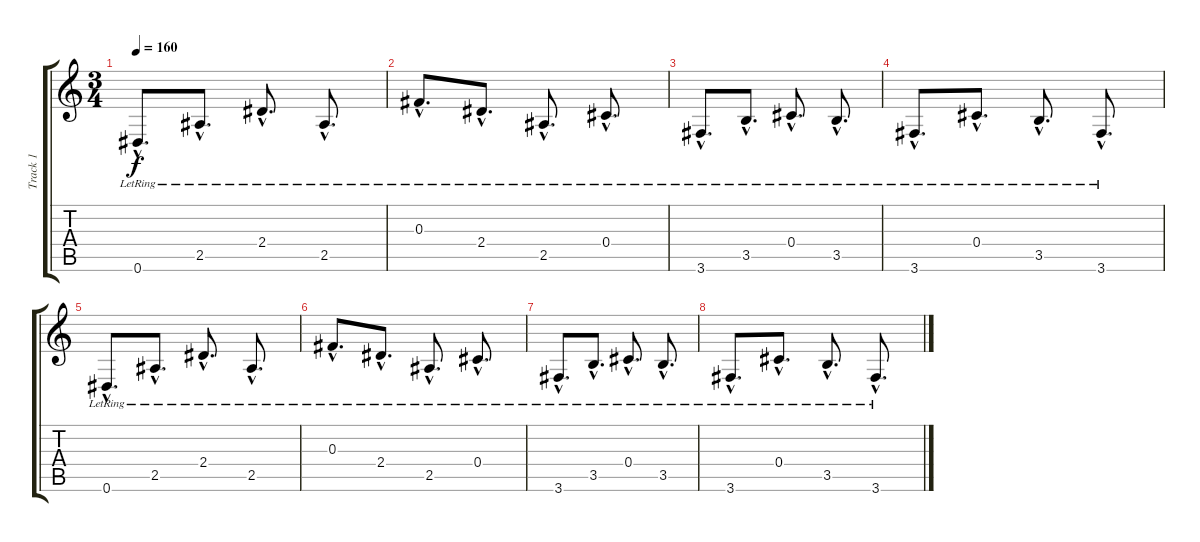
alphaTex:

\track ("Track 1" "Track 1") {instrument acousticguitarsteel}
\staff {score tabs}
\tuning (Eb4 Bb3 Gb3 Db3 Ab2 Eb2) {hide}
\ts (3 4)
\tempo 160
\clef g2
\ks c
0.6{hac lr}.8{d dy f} 2.5{hac lr}.8{d} 2.4{hac lr}.8{d} 2.5{hac lr}.8{d} |
0.3{hac lr}.8{d} 2.4{hac lr}.8{d} 2.5{hac lr}.8{d} 0.4{hac lr}.8{d} |
3.6{hac lr}.8{d} 3.5{hac lr}.8{d} 0.4{hac lr}.8{d} 3.5{hac lr}.8{d} |
3.6{hac lr}.8{d} 0.4{hac lr}.8{d} 3.5{hac lr}.8{d} 3.6{hac lr}.8{d} |
0.6{hac lr}.8{d} 2.5{hac lr}.8{d} 2.4{hac lr}.8{d} 2.5{hac lr}.8{d} |
0.3{hac lr}.8{d} 2.4{hac lr}.8{d} 2.5{hac lr}.8{d} 0.4{hac lr}.8{d} |
3.6{hac lr}.8{d} 3.5{hac lr}.8{d} 0.4{hac lr}.8{d} 3.5{hac lr}.8{d} |
3.6{hac lr}.8{d} 0.4{hac lr}.8{d} 3.5{hac lr}.8{d} 3.6{hac lr}.8{d}
